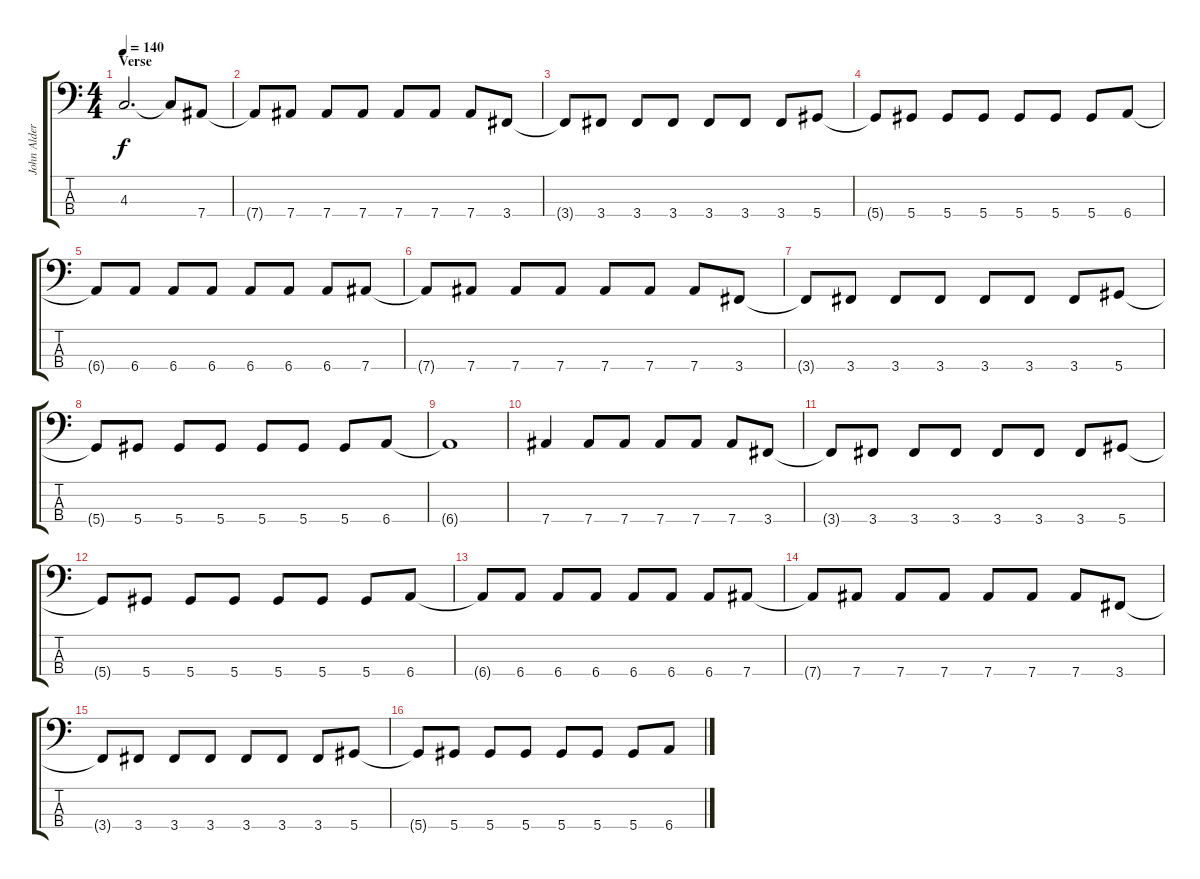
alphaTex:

\track ("John Alderete" "John Alder") {instrument electricbassfinger}
\staff {score tabs}
\tuning (Gb2 Db2 Ab1 Eb1) {hide}
\ts (4 4)
\section ("" "Verse")
\tempo 140
\clef f4
\ks c
4.3{t}.2{d dy f} 4.3{t}.8 7.4.8 |
7.4{t}.8 7.4.8 7.4.8 7.4.8 7.4.8 7.4.8 7.4.8 3.4.8 |
3.4{t}.8 3.4.8 3.4.8 3.4.8 3.4.8 3.4.8 3.4.8 5.4.8 |
5.4{t}.8 5.4.8 5.4.8 5.4.8 5.4.8 5.4.8 5.4.8 6.4.8 |
6.4{t}.8 6.4.8 6.4.8 6.4.8 6.4.8 6.4.8 6.4.8 7.4.8 |
7.4{t}.8 7.4.8 7.4.8 7.4.8 7.4.8 7.4.8 7.4.8 3.4.8 |
3.4{t}.8 3.4.8 3.4.8 3.4.8 3.4.8 3.4.8 3.4.8 5.4.8 |
5.4{t}.8 5.4.8 5.4.8 5.4.8 5.4.8 5.4.8 5.4.8 6.4.8 |
6.4{t}.1 |
7.4.4 7.4.8 7.4.8 7.4.8 7.4.8 7.4.8 3.4.8 |
3.4{t}.8 3.4.8 3.4.8 3.4.8 3.4.8 3.4.8 3.4.8 5.4.8 |
5.4{t}.8 5.4.8 5.4.8 5.4.8 5.4.8 5.4.8 5.4.8 6.4.8 |
6.4{t}.8 6.4.8 6.4.8 6.4.8 6.4.8 6.4.8 6.4.8 7.4.8 |
7.4{t}.8 7.4.8 7.4.8 7.4.8 7.4.8 7.4.8 7.4.8 3.4.8 |
3.4{t}.8 3.4.8 3.4.8 3.4.8 3.4.8 3.4.8 3.4.8 5.4.8 |
5.4{t}.8 5.4.8 5.4.8 5.4.8 5.4.8 5.4.8 5.4.8 6.4.8
